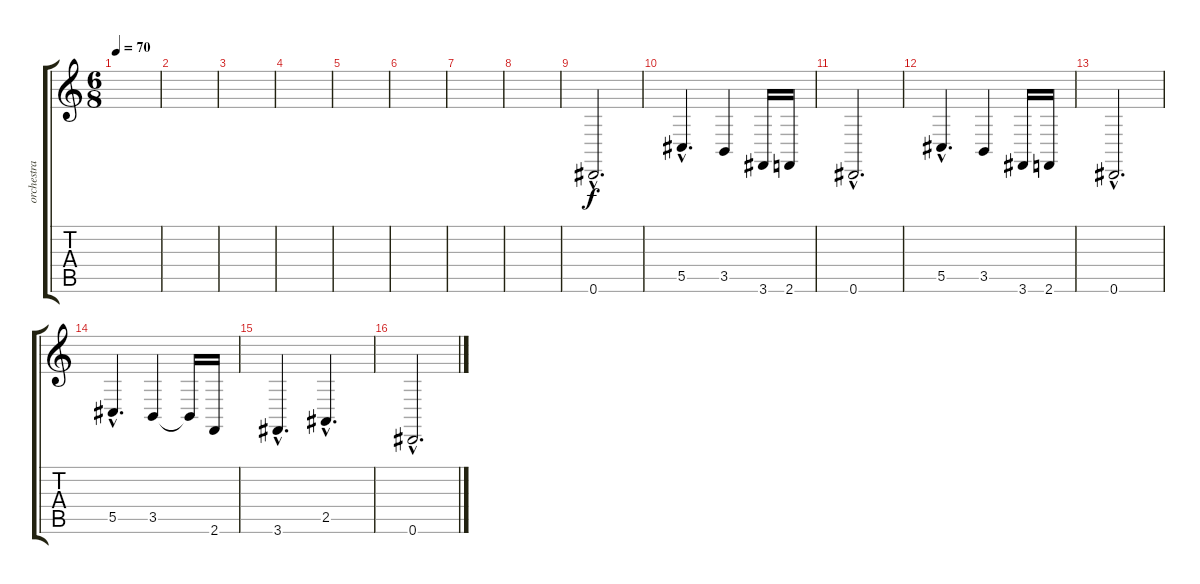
\track ("orchestra" "orchestra") {instrument stringensemble2}
\staff {score tabs}
\tuning (Eb4 Bb3 Gb3 Db3 Ab2 Eb2) {hide}
\ts (6 8)
\tempo 70
\clef g2
\ks c
|
|
|
|
|
|
|
|
0.6{hac}.2{d} |
5.5{hac}.4{d} 3.5.4 3.6.16 2.6.16 |
0.6{hac}.2{d} |
5.5{hac}.4{d} 3.5.4 3.6.16 2.6.16 |
0.6{hac}.2{d} |
5.5{hac}.4{d} 3.5.4 3.5{t}.16 2.6.16 |
3.6{hac}.4{d} 2.5{hac}.4{d} |
0.6{hac}.2{d}
